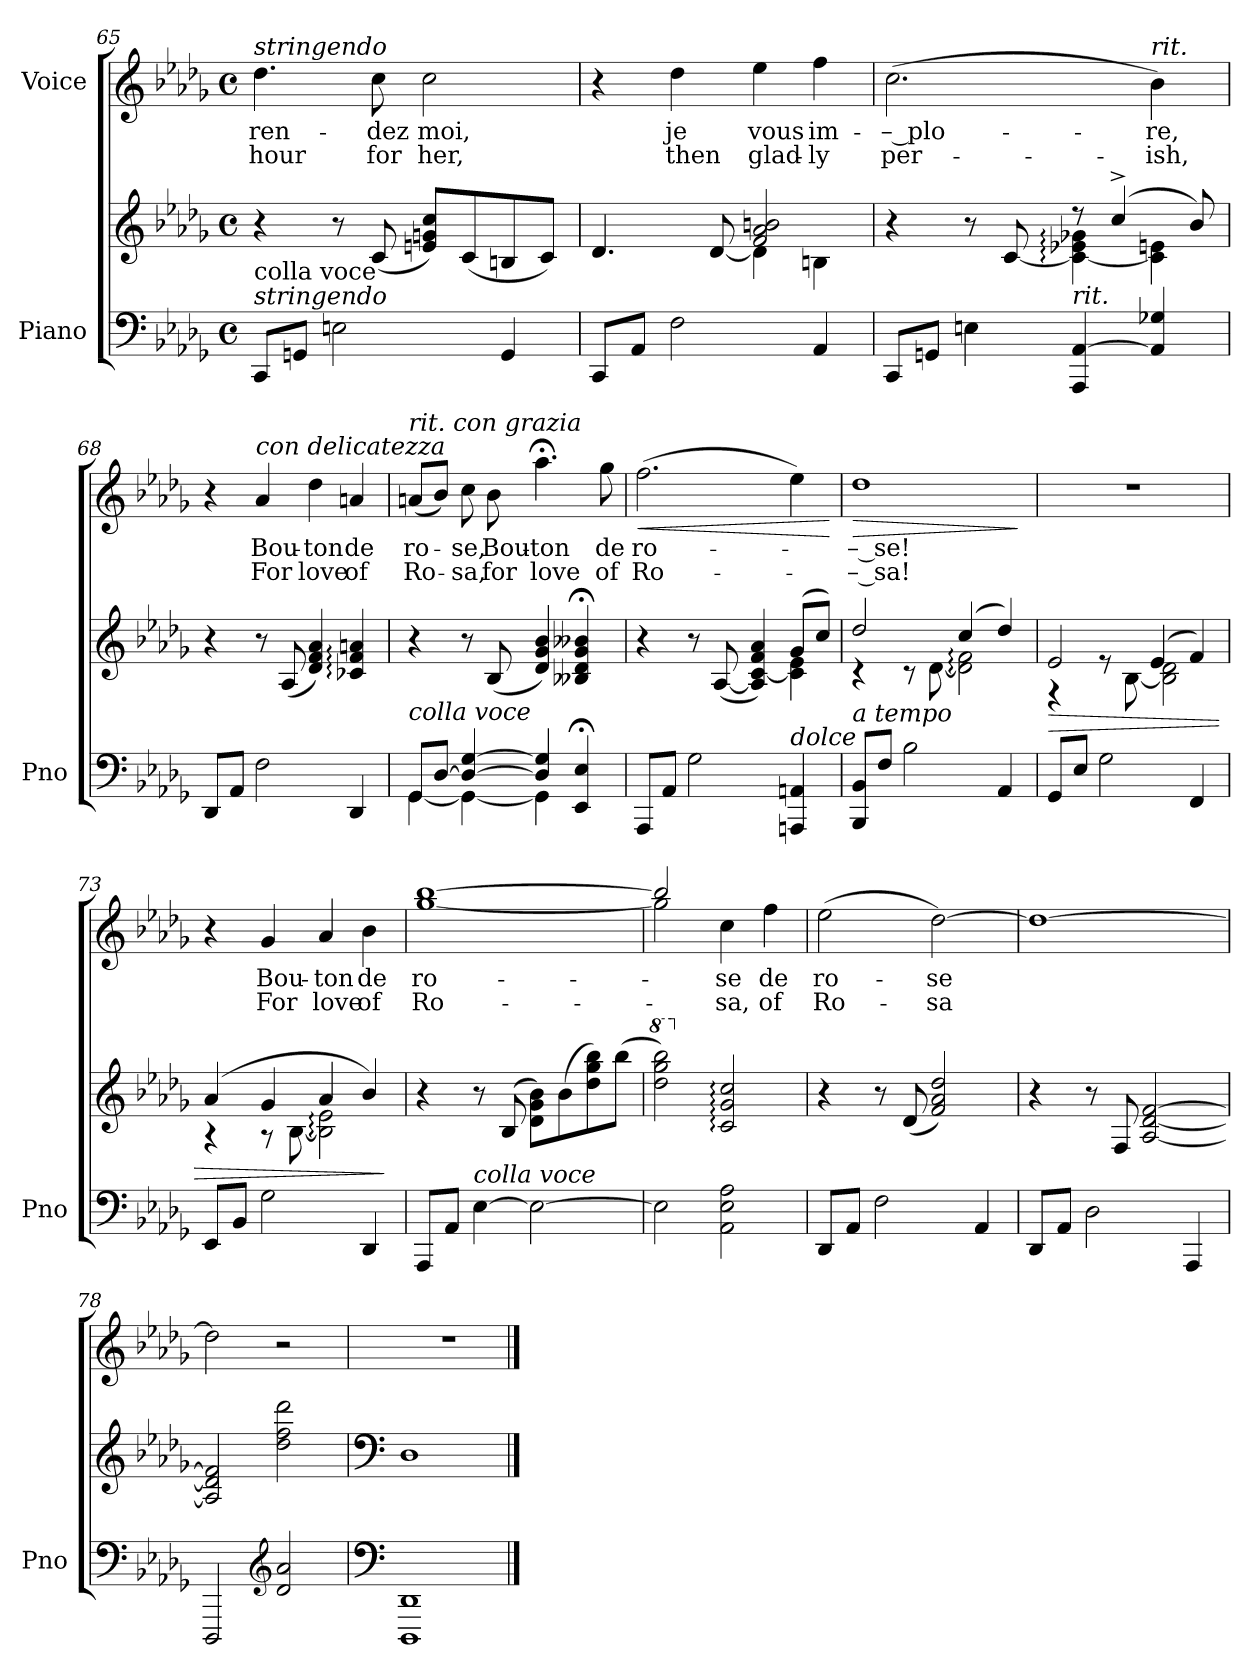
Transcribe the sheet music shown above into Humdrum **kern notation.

**kern	**kern	**dynam	**kern	**text	**text	**dynam
*part2	*part2	*part2	*part1	*part1	*part1	*part1
*staff3	*staff2	*staff2/3	*staff1	*staff1	*staff1	*staff1
*I"Piano	*	*	*I"Voice	*	*	*
*I'Pno	*	*	*	*	*	*
*clefF4	*clefG2	*	*clefG2	*	*	*
*k[b-e-a-d-g-]	*k[b-e-a-d-g-]	*	*k[b-e-a-d-g-]	*	*	*
*M4/4	*M4/4	*	*M4/4	*	*	*
*met(c)	*met(c)	*	*met(c)	*	*	*
=65	=65	=65	=65	=65	=65	=65
!	!	!	!LO:TX:a:i:t=stringendo	!	!	!
!LO:TX:a:i:t=stringendo	!	!	!	!	!	!
!LO:TX:a:t=colla voce	!	!	!	!	!	!
!	!	!	!	!LO:LY:b	!LO:LY:b	!
8CC/L	4r	.	4.dd-\	ren-	hour	.
8GGn/J	.	.	.	.	.	.
2En\	8r	.	.	.	.	.
!	!	!	!	!LO:LY:b	!LO:LY:b	!
.	(<8c/	.	8cc\	-dez	for	.
!	!	!	!	!LO:LY:b	!LO:LY:b	!
.	8en/ 8gn/ 8cc/L)	.	2cc\	moi,	her,	.
.	(<8c/	.	.	.	.	.
4GG/	8Bn/	.	.	.	.	.
.	8c/J)	.	.	.	.	.
=66	=66	=66	=66	=66	=66	=66
*	*^	*	*	*	*	*
8CC/L	4.d-/	2ryy	.	4r	.	.	.
8AA-/J	.	.	.	.	.	.	.
!	!	!	!	!	!LO:LY:b	!LO:LY:b	!
2F\	.	.	.	4dd-\	je	then	.
.	[8d-/	.	.	.	.	.	.
!	!	!	!	!	!LO:LY:b	!LO:LY:b	!
.	2f/ 2a-/ 2bn/	4d-\]	.	4ee-\	vous	glad-	.
!	!	!	!	!	!LO:LY:b	!LO:LY:b	!
4AA-/	.	4Bn\	.	4ff\	im-	-ly	.
!!LO:LB:g=z
=67	=67	=67	=67	=67	=67	=67	=67
!	!	!	!	!	!LO:LY:b	!LO:LY:b	!
8CC/L	4r	2ryy	.	(>2.cc\	-– plo-	per-	.
8GGn/J	.	.	.	.	.	.	.
4En\	8r	.	.	.	.	.	.
.	[8c/	.	.	.	.	.	.
!LO:TX:a:i:t=rit.	!	!	!	!	!	!	!
4AAA-/ [4AA-/	8r	4c\_: 4e-X\: 4g-X\:	.	.	.	.	.
.	(>4cc^/	.	.	.	.	.	.
!	!	!	!	!LO:TX:a:i:t=rit.	!	!	!
!	!	!	!	!	!LO:LY:b	!LO:LY:b	!
4AA-/] 4G-X/	.	4c\] 4en\	.	4b-\)	-re,	-ish,	.
.	8b-/)	.	.	.	.	.	.
*	*v	*v	*	*	*	*	*
=68	=68	=68	=68	=68	=68	=68
8DD-/L	4r	.	4r	.	.	.
8AA-/J	.	.	.	.	.	.
!	!	!	!LO:TX:a:i:t=con delicatezza	!	!	!
!	!	!	!	!LO:LY:b	!LO:LY:b	!
2F\	8r	.	4a-/	Bou-	For	.
.	(>8A-/	.	.	.	.	.
!	!	!	!	!LO:LY:b	!LO:LY:b	!
.	4d-/ 4f/ 4a-/)	.	4dd-\	-ton	love	.
!	!	!	!	!LO:LY:b	!LO:LY:b	!
4DD-/	4c-X/: 4f/: 4an/:	.	4an/	de	of	.
=69	=69	=69	=69	=69	=69	=69
*^	*	*	*	*	*	*
!	!	!	!	!LO:TX:a:i:t=rit. con grazia	!	!	!
!LO:TX:a:i:t=colla voce	!	!	!	!	!	!	!
!	!	!	!	!	!LO:LY:b	!LO:LY:b	!
8GG-/L	[4GG-\	4r	.	(<8an/L	ro-	Ro-	.
[8D-/J	.	.	.	8b-/J)	.	.	.
!	!	!	!	!	!LO:LY:b	!LO:LY:b	!
4D-/_ [4G-/	4GG-\_	8r	.	8cc\	-se,	-sa,	.
!	!	!	!	!	!LO:LY:b	!LO:LY:b	!
.	.	(>8B-/	.	8b-\	Bou-	for	.
!	!	!	!	!	!LO:LY:b	!LO:LY:b	!
4D-/] 4G-/]	4GG-\]	4d-/ 4g-/ 4b-/)	.	4.aa-;<\	-ton	love	.
4EE-/;< 4E-/;<	4ryy	4B--X/;< 4d-/;< 4g-/;< 4b--X/;<	.	.	.	.	.
!	!	!	!	!	!LO:LY:b	!LO:LY:b	!
.	.	.	.	8gg-\	de	of	.
*v	*v	*	*	*	*	*	*
=70	=70	=70	=70	=70	=70	=70
*	*^	*	*	*	*	*
!	!	!	!	!	!LO:LY:b	!LO:LY:b	!LO:HP:b
8AAA-/L	4r	2ryy	.	(>2.ff\	ro-	Ro-	<
8AA-/J	.	.	.	.	.	.	.
2G-\	8r	.	.	.	.	.	.
.	(>[8A-/	.	.	.	.	.	.
.	4A-/] [4c/ 4f/ 4a-/)	4ryy	.	.	.	.	.
!LO:TX:a:i:t=dolce	!	!	!	!	!	!	!
4AAAn/ 4AAn/	(>8g-/L	4c\] 4e-\	.	4ee-\)	.	.	.
.	8cc/J)	.	.	.	.	.	.
*	*v	*v	*	*	*	*	*
.	.	.	.	.	.	[
!!LO:LB:g=z
=71	=71	=71	=71	=71	=71	=71
*	*^	*	*	*	*	*
!LO:TX:a:i:t=a tempo	!	!	!	!	!	!	!
!	!	!	!	!	!LO:LY:b	!LO:LY:b	!LO:HP:b
8BBB-/ 8BB-/L	2dd-/	4r	.	1dd-	-– se!	-– sa!	>
8F/J	.	.	.	.	.	.	.
2B-\	.	8r	.	.	.	.	.
.	.	[8d-\	.	.	.	.	.
.	(>4cc/	2d-\]: 2f\:	.	.	.	.	.
4AA-/	4dd-/)	.	.	.	.	.	.
*	*v	*v	*	*	*	*	*
.	.	.	.	.	.	]
=72	=72	=72	=72	=72	=72	=72
!	!	!LO:HP:b	!	!	!	!
*	*^	*	*	*	*	*
8GG-/L	2e-/	4r	>	1r	.	.	.
8E-/J	.	.	.	.	.	.	.
2G-\	.	8re	.	.	.	.	.
.	.	[8B-\	.	.	.	.	.
.	(>4e-/	2B-\] 2d-\	.	.	.	.	.
4FF/	4f/)	.	.	.	.	.	.
=73	=73	=73	=73	=73	=73	=73	=73
8EE-/L	(>4a-/	4r	.	4r	.	.	.
8BB-/J	.	.	.	.	.	.	.
!	!	!	!	!	!LO:LY:b	!LO:LY:b	!
2G-\	4g-/	8r	.	4g-/	Bou-	For	.
.	.	[8B-\	.	.	.	.	.
!	!	!	!	!	!LO:LY:b	!LO:LY:b	!
.	4a-/	2B-\]: 2e-\:	.	4a-/	-ton	love	.
!	!	!	!	!	!LO:LY:b	!LO:LY:b	!
4DD-/	4b-/)	.	.	4b-\	de	of	.
*	*v	*v	*	*	*	*	*
.	.	]	.	.	.	.
=74	=74	=74	=74	=74	=74	=74
!	!	!	!LO:TX:a:i:t=ad lib.	!	!	!
!	!	!	!	!LO:LY:b	!LO:LY:b	!
*	*	*	*^	*	*	*
8AAA-/L	4r	.	[1bb-	[1gg-	ro-	Ro-	.
8AA-/J	.	.	.	.	.	.	.
!LO:TX:a:i:t=colla voce	!	!	!	!	!	!	!
[4E-\	8r	.	.	.	.	.	.
.	(>8B-/	.	.	.	.	.	.
2E-\_	8d-\ 8g-\ 8b-\L)	.	.	.	.	.	.
.	(>8b-\	.	.	.	.	.	.
.	8dd-\ 8gg-\ 8bb-\)	.	.	.	.	.	.
.	(>8bb-\J	.	.	.	.	.	.
!!LO:LB:g=z	!!
=75	=75	=75	=75	=75	=75	=75	=75
*	*8va	*	*	*	*	*	*
2E-\]	2ddd-\ 2ggg-\ 2bbb-\)	.	2bb-/]	2gg-\]	.	.	.
*	*X8va	*	*	*	*	*	*
!	!	!	!	!	!LO:LY:b	!LO:LY:b	!
2AA-\ 2E-\ 2A-\	2c/: 2g-/: 2cc/:	.	4cc\	2ryy	-se	-sa,	.
!	!	!	!	!	!LO:LY:b	!LO:LY:b	!
.	.	.	4ff\	.	de	of	.
*	*	*	*v	*v	*	*	*
=76	=76	=76	=76	=76	=76	=76
!	!	!	!	!LO:LY:b	!LO:LY:b	!
8DD-/L	4r	.	(>2ee-\	ro-	Ro-	.
8AA-/J	.	.	.	.	.	.
2F\	8r	.	.	.	.	.
.	(<8d-/	.	.	.	.	.
!	!	!	!	!LO:LY:b	!LO:LY:b	!
.	2f/ 2a-/ 2dd-/)	.	[2dd-\)	-se	-sa	.
4AA-/	.	.	.	.	.	.
=77	=77	=77	=77	=77	=77	=77
8DD-/L	4r	.	1dd-_	.	.	.
8AA-/J	.	.	.	.	.	.
2D-\	8r	.	.	.	.	.
.	8F/	.	.	.	.	.
.	[2A-/ [2d-/ [2f/	.	.	.	.	.
4AAA-/	.	.	.	.	.	.
=78	=78	=78	=78	=78	=78	=78
2DDD-/	2A-/] 2d-/] 2f/]	.	2dd-\]	.	.	.
*clefG2	*	*	*	*	*	*
2d-/ 2a-/	2dd-\ 2ff\ 2ddd-\	.	2r	.	.	.
=79	=79	=79	=79	=79	=79	=79
*clefF4	*clefF4	*	*	*	*	*
1DDD- 1DD-	1D-	.	1r	.	.	.
==	==	==	==	==	==	==
*-	*-	*-	*-	*-	*-	*-
